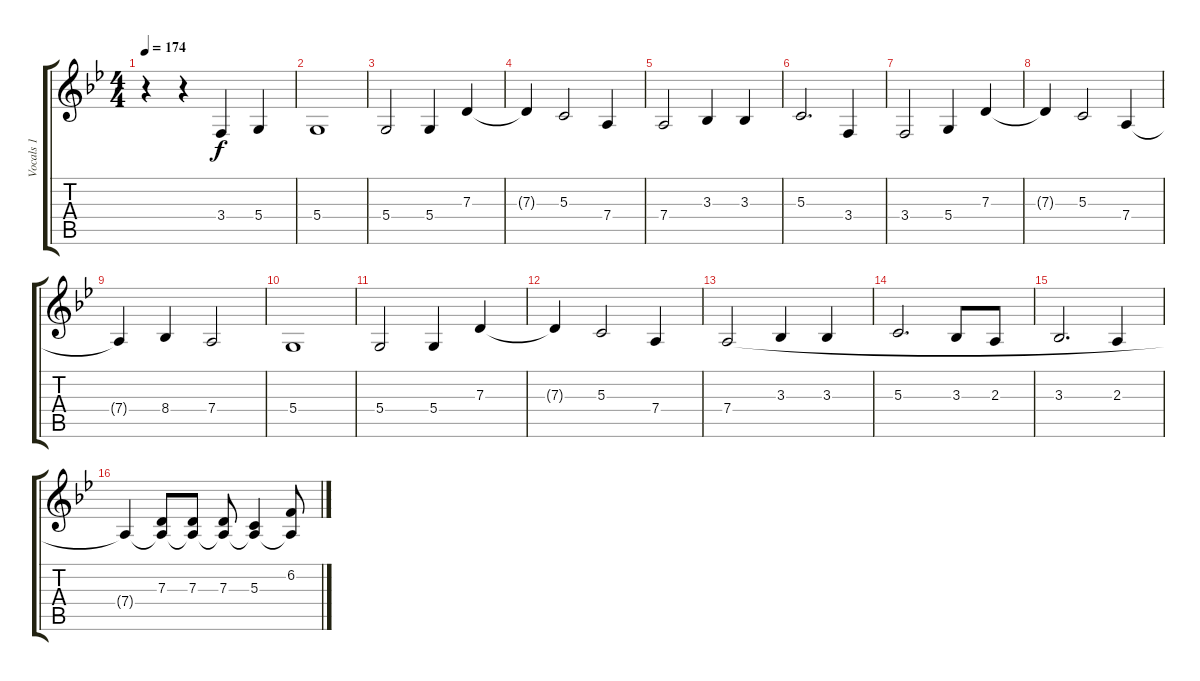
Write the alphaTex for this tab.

\track ("Vocals 1" "Vocals 1") {instrument lead3calliope}
\staff {score tabs}
\tuning (E4 B3 G3 D3 A2 E2) {hide}
\ts (4 4)
\tempo 174
\clef g2
\ks gminor
r.4{dy f} r.4 3.4.4 5.4.4 |
5.4.1 |
5.4.2 5.4.4 7.3.4 |
7.3{t}.4 5.3.2 7.4.4 |
7.4.2 3.3.4 3.3.4 |
5.3.2{d} 3.4.4 |
3.4.2 5.4.4 7.3.4 |
7.3{t}.4 5.3.2 7.4.4 |
7.4{t}.4 8.4.4 7.4.2 |
5.4.1 |
5.4.2 5.4.4 7.3.4 |
7.3{t}.4 5.3.2 7.4.4 |
7.4.2 3.3.4 3.3.4 |
5.3.2{d} 3.3.8 2.3.8 |
3.3.2{d} 2.3.4 |
7.4{t}.4 (7.3 7.4{t}).8 (7.3 7.4{t}).8 (7.3 7.4{t}).8 (5.3 7.4{t}).4 (6.2 7.4{t}).8
